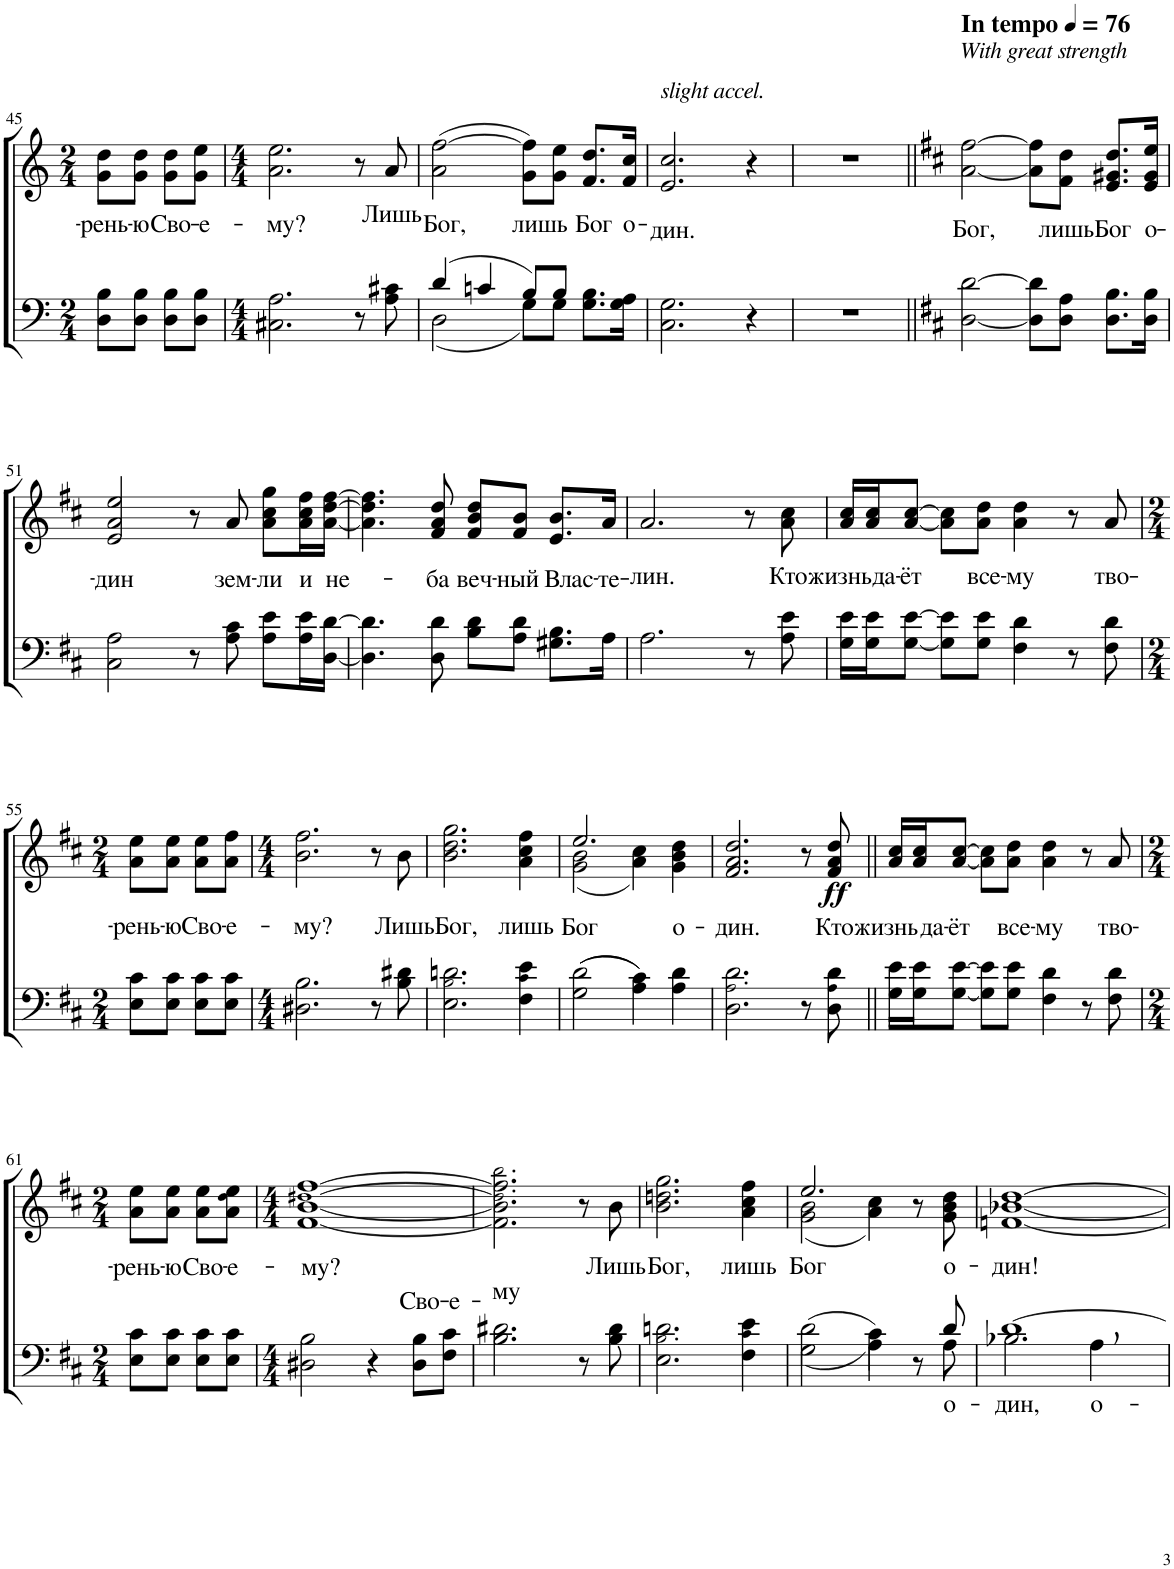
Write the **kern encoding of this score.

**kern	**text	**kern	**text	**dynam
*part2	*part2	*part1	*part1	*part1
*staff2	*staff2	*staff1	*staff1	*staff1
*I"Tenor/Bass	*	*I"Soprano/Alto	*	*
!!LO:PB:g=z
*clefF4	*	*clefG2	*	*
*k[]	*	*k[]	*	*
*M2/4	*	*M2/4	*	*
=45	=45	=45	=45	=45
!	!	!	!LO:LY:b	!
8D\ 8B\L	.	8g\ 8dd\L	-рень-	.
!	!	!	!LO:LY:b	!
8D\ 8B\J	.	8g\ 8dd\J	-ю	.
!	!	!	!LO:LY:b	!
8D\ 8B\L	.	8g\ 8dd\L	Сво-	.
!	!	!	!LO:LY:b	!
8D\ 8B\J	.	8g\ 8ee\J	-е-	.
=46	=46	=46	=46	=46
*M4/4	*	*M4/4	*	*
!	!	!	!LO:LY:b	!
2.C#X\ 2.A\	.	2.a\ 2.ee\	-му?	.
8r	.	8r	.	.
!	!	!	!LO:LY:b	!
8A\ 8c#X\	.	8a/	Лишь	.
=47	=47	=47	=47	=47
*^	*	*	*	*
!	!	!	!	!LO:LY:b	!
(4d/	(2D\	.	(2a\ [2ff\	Бог,	.
4cn/	.	.	.	.	.
8B/L)	8G\L)	.	8g\ 8ff\]L)	.	.
!	!	!	!	!LO:LY:b	!
8B/J	8G\J	.	8g\ 8ee\J	лишь	.
!	!	!	!	!LO:LY:b	!
8.G\ 8.B\L	4ryy	.	8.f/ 8.dd/L	Бог	.
!	!	!	!	!LO:LY:b	!
16G\ 16A\Jk	.	.	16f/ 16cc/Jk	о-	.
*v	*v	*	*	*	*
=48	=48	=48	=48	=48
!	!	!LO:TX:a:i:t=slight accel.	!	!
!	!	!	!LO:LY:b	!
2.C\ 2.G\	.	2.e/ 2.cc/	-дин.	.
4r	.	4r	.	.
=49	=49	=49	=49	=49
1r	.	1r	.	.
=50||	=50||	=50||	=50||	=50||
*k[f#c#]	*	*k[f#c#]	*	*
*	*	*MM76	*	*
!	!	!LO:TX:a:i:t=With great strength	!	!
!	!	!LO:TX:a:B:t=In tempo	!	!
!	!	!	!LO:LY:b	!
[2D\ [2d\	.	[2a\ [2ff#\	Бог,	.
8D\] 8d\]L	.	8a\] 8ff#\]L	.	.
!	!	!	!LO:LY:b	!
8D\ 8A\J	.	8f#\ 8dd\J	лишь	.
!	!	!	!LO:LY:b	!
8.D\ 8.B\L	.	8.e/ 8.g#X/ 8.dd/L	Бог	.
!	!	!	!LO:LY:b	!
16D\ 16B\Jk	.	16e/ 16g#/ 16ee/Jk	о-	.
!!LO:LB:g=z
=51	=51	=51	=51	=51
!	!	!	!LO:LY:b	!
2C#\ 2A\	.	2e/ 2a/ 2ee/	-дин	.
8r	.	8r	.	.
!	!	!	!LO:LY:b	!
8A\ 8c#\	.	8a/	зем-	.
!	!	!	!LO:LY:b	!
8A\ 8e\L	.	8a\ 8cc#\ 8gg\L	-ли	.
!	!	!	!LO:LY:b	!
16A\ 16e\L	.	16a\ 16cc#\ 16ff#\L	и	.
!	!	!	!LO:LY:b	!
[16D\ [16d\JJ	.	[16a\ [16dd\ [16ff#\JJ	не-	.
=52	=52	=52	=52	=52
4.D\] 4.d\]	.	4.a\] 4.dd\] 4.ff#\]	.	.
!	!	!	!LO:LY:b	!
8D\ 8d\	.	8f#/ 8a/ 8dd/	-ба	.
!	!	!	!LO:LY:b	!
8B\ 8d\L	.	8f#/ 8b/ 8dd/L	веч-	.
!	!	!	!LO:LY:b	!
8A\ 8d\J	.	8f#/ 8b/J	-ный	.
!	!	!	!LO:LY:b	!
8.G#X\ 8.B\L	.	8.e/ 8.b/L	Влас-	.
!	!	!	!LO:LY:b	!
16A\Jk	.	16a/Jk	-те-	.
=53	=53	=53	=53	=53
!	!	!	!LO:LY:b	!
2.A\	.	2.a/	-лин.	.
8r	.	8r	.	.
!	!	!	!LO:LY:b	!
8A\ 8e\	.	8a\ 8cc#\	Кто	.
=54	=54	=54	=54	=54
!	!	!	!LO:LY:b	!
16G\ 16e\LL	.	16a/ 16cc#/LL	жизнь	.
!	!	!	!LO:LY:b	!
16G\ 16e\J	.	16a/ 16cc#/J	да-	.
!	!	!	!LO:LY:b	!
[8G\ [8e\J	.	[8a/ [8cc#/J	-ёт	.
8G\] 8e\]L	.	8a\] 8cc#\]L	.	.
!	!	!	!LO:LY:b	!
8G\ 8e\J	.	8a\ 8dd\J	все-	.
!	!	!	!LO:LY:b	!
4F#\ 4d\	.	4a\ 4dd\	-му	.
8r	.	8r	.	.
!	!	!	!LO:LY:b	!
8F#\ 8d\	.	8a/	тво-	.
!!LO:LB:g=z
=55	=55	=55	=55	=55
*M2/4	*	*M2/4	*	*
!	!	!	!LO:LY:b	!
8E\ 8c#\L	.	8a\ 8ee\L	-рень-	.
!	!	!	!LO:LY:b	!
8E\ 8c#\J	.	8a\ 8ee\J	-ю	.
!	!	!	!LO:LY:b	!
8E\ 8c#\L	.	8a\ 8ee\L	Сво-	.
!	!	!	!LO:LY:b	!
8E\ 8c#\J	.	8a\ 8ff#\J	-е-	.
=56	=56	=56	=56	=56
*M4/4	*	*M4/4	*	*
!	!	!	!LO:LY:b	!
2.D#X\ 2.B\	.	2.b\ 2.ff#\	-му?	.
8r	.	8r	.	.
!	!	!	!LO:LY:b	!
8B\ 8d#X\	.	8b\	Лишь	.
=57	=57	=57	=57	=57
!	!	!	!LO:LY:b	!
2.E\ 2.B!\ 2.dn\	.	2.b\ 2.dd\ 2.gg\	Бог,	.
!	!	!	!LO:LY:b	!
4F#\ 4c#!\ 4e\	.	4a\ 4cc#\ 4ff#\	лишь	.
=58	=58	=58	=58	=58
!	!	!	!LO:LY:b	!
*	*	*^	*	*
((2G\ 2d\	.	2.ee/	(2g\ 2b\	Бог	.
4A\ 4c#\))	.	.	4a\ 4cc#\)	.	.
!	!	!	!	!LO:LY:b	!
4A\ 4d\	.	4g\ 4b\ 4dd\	4ryy	о-	.
=59	=59	=59	=59	=59	=59
!	!	!	!	!LO:LY:b	!
*	*	*v	*v	*	*
2.D\ 2.A!\ 2.d\	.	2.f#/ 2.a/ 2.dd/	-дин.	.
8r	.	8r	.	.
!	!	!	!LO:LY:b	!LO:DY:b
8D\ 8A!\ 8d\	.	8f#/ 8a/ 8dd/	Кто	ff
=60||	=60||	=60||	=60||	=60||
!	!	!	!LO:LY:b	!
16G\ 16e\LL	.	16a/ 16cc#/LL	жизнь	.
!	!	!	!LO:LY:b	!
16G\ 16e\J	.	16a/ 16cc#/J	да-	.
!	!	!	!LO:LY:b	!
[8G\ [8e\J	.	[8a/ [8cc#/J	-ёт	.
8G\] 8e\]L	.	8a\] 8cc#\]L	.	.
!	!	!	!LO:LY:b	!
8G\ 8e\J	.	8a\ 8dd\J	все-	.
!	!	!	!LO:LY:b	!
4F#\ 4d\	.	4a\ 4dd\	-му	.
8r	.	8r	.	.
!	!	!	!LO:LY:b	!
8F#\ 8d\	.	8a/	тво-	.
!!LO:LB:g=z
=61	=61	=61	=61	=61
*M2/4	*	*M2/4	*	*
!	!	!	!LO:LY:b	!
8E\ 8c#\L	.	8a\ 8ee\L	-рень-	.
!	!	!	!LO:LY:b	!
8E\ 8c#\J	.	8a\ 8ee\J	-ю	.
!	!	!	!LO:LY:b	!
8E\ 8c#\L	.	8a\ 8ee\L	Сво-	.
!	!	!	!LO:LY:b	!
8E\ 8c#\J	.	8a\ 8dd!\ 8ee\J	-е-	.
=62	=62	=62	=62	=62
*M4/4	*	*M4/4	*	*
!	!	!	!LO:LY:b	!
2D#X\ 2B\	.	[1f# [1b [1dd#X! [1ff#	-му?	.
4r	.	.	.	.
!	!LO:LY:a	!	!	!
8D#\ 8B\L	Сво-	.	.	.
!	!LO:LY:a	!	!	!
8F#\ 8c#\J	-е-	.	.	.
=63	=63	=63	=63	=63
!	!LO:LY:a	!	!	!
2.B\ 2.d#X\	-му	2.f#\] 2.b\] 2.dd#!\] 2.ff#\] 2.bb!\	.	.
8r	.	8r	.	.
!	!	!	!LO:LY:b	!
8B\ 8d#\	.	8b\	Лишь	.
=64	=64	=64	=64	=64
!	!	!	!LO:LY:b	!
2.E\ 2.B!\ 2.dn\	.	2.b\ 2.ddn\ 2.gg\	Бог,	.
!	!	!	!LO:LY:b	!
4F#\ 4c#!\ 4e\	.	4a\ 4cc#\ 4ff#\	лишь	.
=65	=65	=65	=65	=65
*^	*	*	*	*
!	!	!	!	!LO:LY:b	!
*	*	*	*^	*	*
(2d\	2G\	.	2.ee/	(2g\ 2b\	Бог	.
(4c#\)	4A\	.	.	4a\ 4cc#\)	.	.
8r	8ryy	.	8r	4ryy	.	.
!	!	!LO:LY:b	!	!	!LO:LY:b	!
8d/	8A\	о-	8g\ 8b\ 8dd\	.	о-	.
*	*	*	*v	*v	*	*
=66	=66	=66	=66	=66	=66
!	!	!LO:LY:b	!	!LO:LY:b	!
[1d,	2.B-X\	-дин,	[1fn [1b-X [1dd	-дин!	.
!	!	!LO:LY:b	!	!	!
.	4A\	о-	.	.	.
*v	*v	*	*	*	*
=	=	=	=	=
*-	*-	*-	*-	*-
